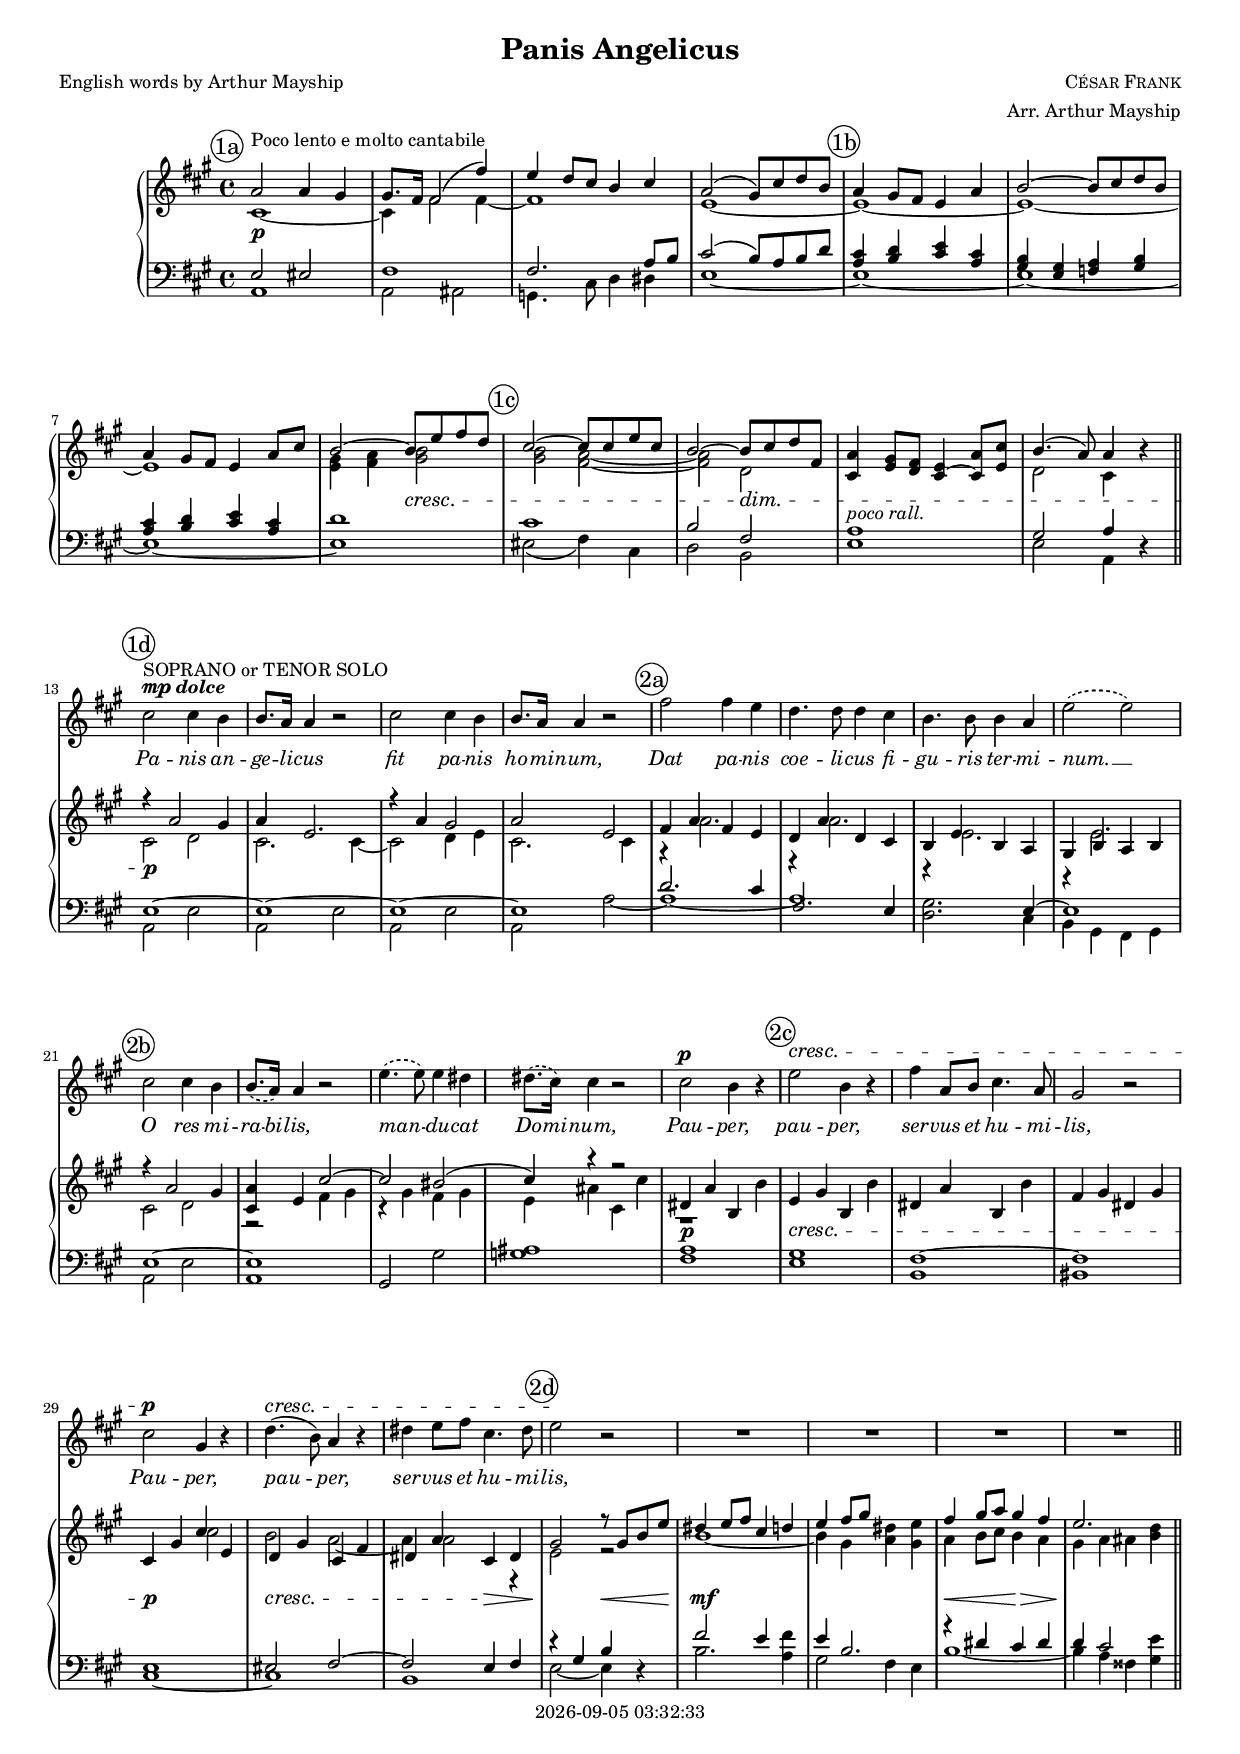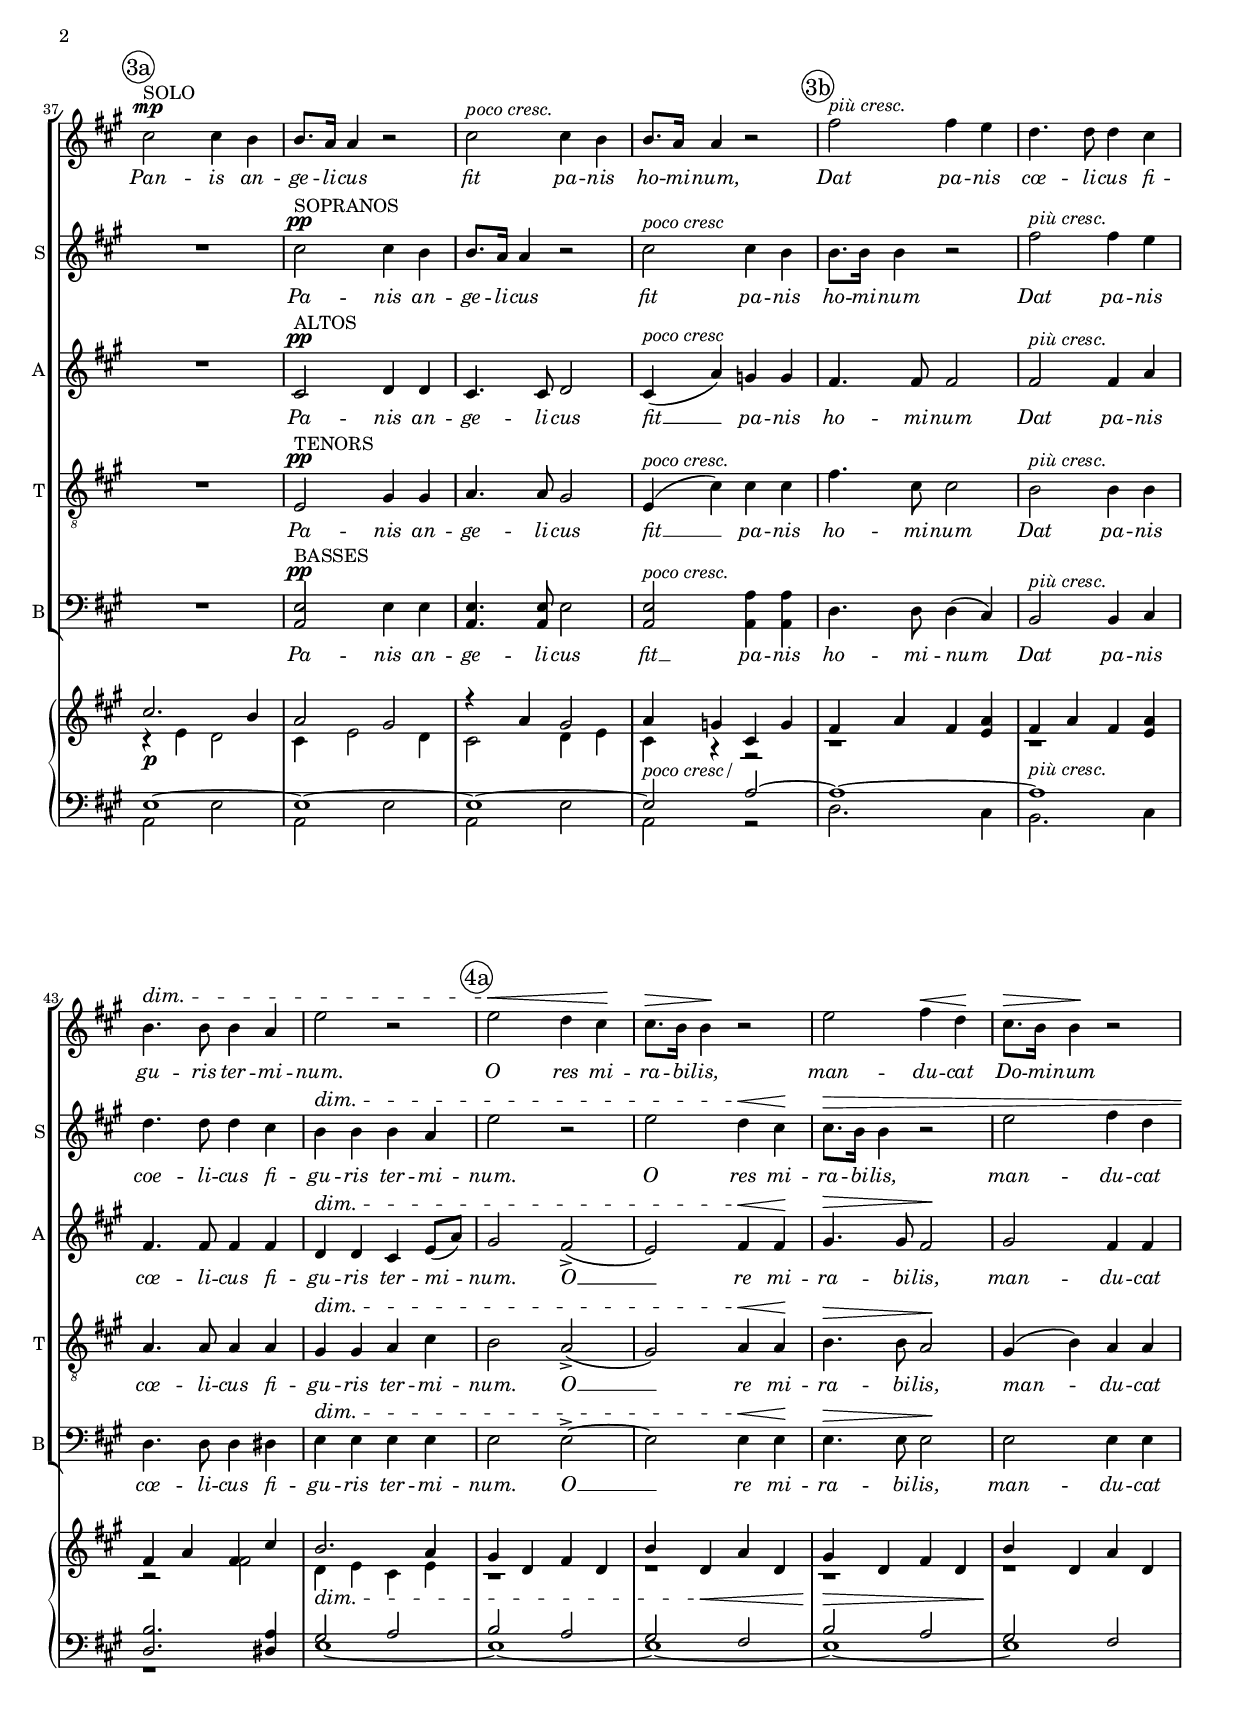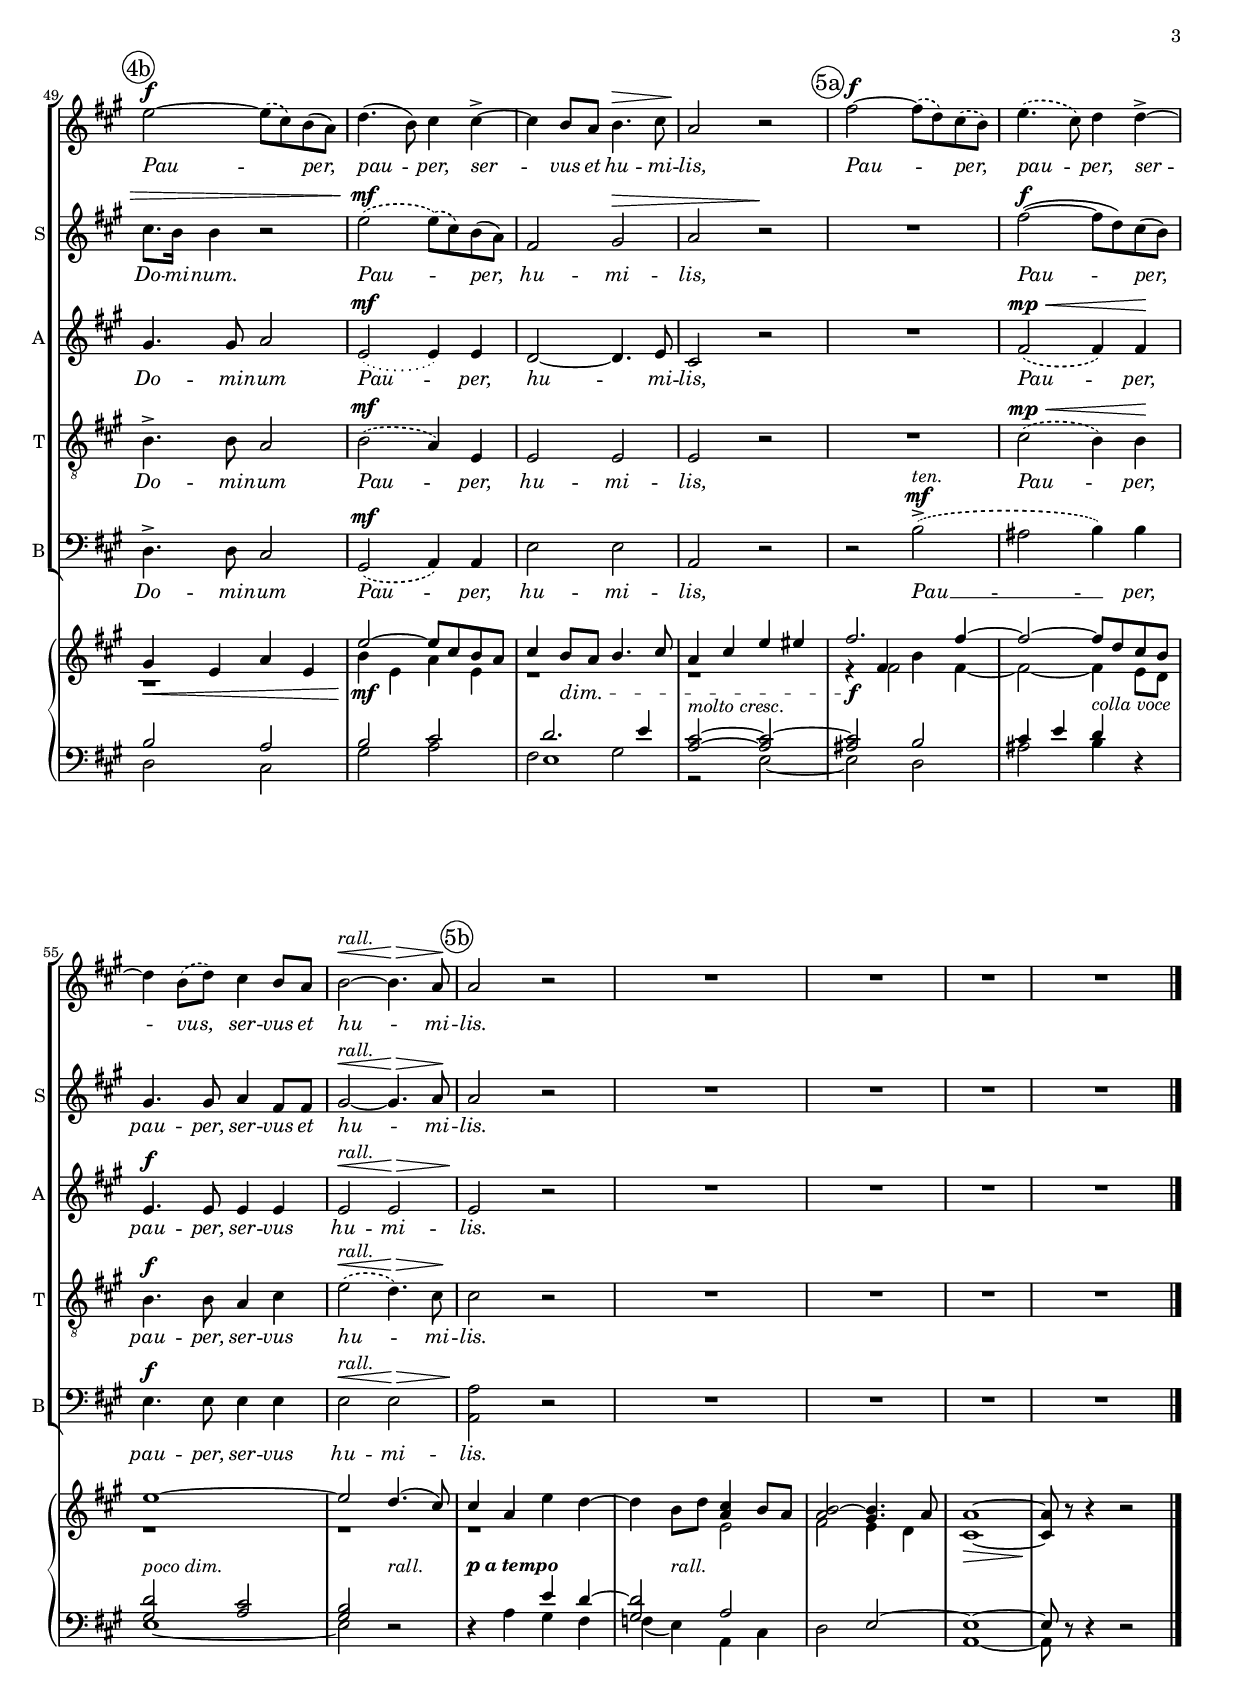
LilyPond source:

\version "2.22.0"

\include "predefined-guitar-fretboards.ly"
\include "articulate.ly"

today = #(strftime "%Y-%m-%d %H:%M:%S" (localtime (current-time)))

\header {
% centered at top
%  dedication  = "dedication"
  title       = "Panis Angelicus"
%  subtitle    = "subtitle"
%  subsubtitle = "subsubtitle"
%  instrument  = "instrument"
  
% arrangement of following lines:
%
%  poet    composer
%  meter   arranger
%  piece       opus

  composer    = \markup\smallCaps "César Frank"
  arranger    = "Arr. Arthur Mayship"
%  opus        = "opus"

  poet        = "English words by Arthur Mayship"
%  meter       = "meter"
%  piece       = "piece"

% centered at bottom
% tagline     = "tagline" % default lilypond version
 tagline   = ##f
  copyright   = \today
}

#(set-global-staff-size 16)

% \paper {
%   #(set-paper-size "a4")
%   line-width = 180\mm
%   left-margin = 20\mm
%   bottom-margin = 10\mm
%   top-margin = 10\mm
% }

global = {
  \key a \major
  \time 4/4
}

TempoTrack = {
  \set Score.tempoHideNote = ##t
  \tempo 4=100
  s1*10
  \tempo 4=95 % 1c++
  s1*2 \tempo 4=100
  s1*42
  s2 \tempo 4=90 s2 % 5a+++
  \tempo 4=100 s1*5 % 5b
}

RehearsalTrack = {
%  \set Score.currentBarNumber = #5
  \mark \markup { \circle "1a" } s1*4
  \mark \markup { \circle "1b" } s1*4
  \mark \markup { \circle "1c" } s1*4
  \mark \markup { \circle "1d" } s1*4
  \mark \markup { \circle "2a" } s1*4
  \mark \markup { \circle "2b" } s1*5
  \mark \markup { \circle "2c" } s1*6
  \mark \markup { \circle "2d" } s1*5
  \mark \markup { \circle "3a" } s1*4
  \mark \markup { \circle "3b" } s1*4
  \mark \markup { \circle "4a" } s1*4
  \mark \markup { \circle "4b" } s1*4
  \mark \markup { \circle "5a" } s1*4
  \mark \markup { \circle "5b" } s1*5
}

solo = \relative {
  \global
  R1*12
  cis''2\omit\mp^\markup\italic\bold { \dynamic mp dolce }^\markup "SOPRANO or TENOR SOLO" cis4 b
  b8. a16 a4 r2
  cis2 4 b
  b8. a16 a4 r2
  fis'2 4 e % 2a
  d4. 8 4 cis
  b4. 8 4 a
  \slurDashed e'2(e)
  cis2 4 b % 2b
  b8.(a16) 4 r2
  e'4.(8) 4 dis
  dis8.(cis16) 4 r2 \slurSolid
  cis2^\p b4 r
  e2^\cresc b4 r % 2c
  fis'4 a,8 b cis4. a8
  gis2 r
  cis2^\p gis4 r
  d'4.^\cresc(b8) a4 r
  dis4 e8 fis cis4. dis8
  e2\omit\f r % 2d
  R1*4 \bar "||" \break
  cis2^\mp^\markup SOLO 4 b % 3a
  b8. a16 4 r2
  cis2^\markup\italic "poco cresc." 4 b
  b8. a16 4 r2
  fis'2^\markup\italic "più cresc." 4 e % 3b
  d4. 8 4 cis
  b4.^\dim 8 4 a
  e'2 r
  e2^\<d4 cis\! % 4a
  cis8.^\>b16 4\! r2
  e2 fis4^\<d\!
  cis8.^\>b16 4\! r2
  \slurDashed e2^\f~8(cis) \slurSolid b(a) % 4b
  d4.(b8) cis4 cis^>~
  cis4 b8 a b4.^\>cis8
  a2\! r
  \slurDashed fis'2^\f~8(d) cis8(b) % 5a
  e4.(cis8) d4 d4^>~
  d4 b8(d) cis4 b8 a
  b2^\<^\markup\italic rall. ~ 4.^\> a8\!
  a2 r
  R1*4
  \bar "|."
}

wordsSoloLatin = \lyricmode {
  \markup\italic Pa -- \markup\italic nis \markup\italic an -- \markup\italic ge -- \markup\italic li -- \markup\italic cus
  \markup\italic fit \markup\italic pa -- \markup\italic nis \markup\italic ho -- \markup\italic mi -- \markup\italic num,
  \markup\italic Dat \markup\italic pa -- \markup\italic nis \markup\italic coe -- \markup\italic li -- \markup\italic cus \markup\italic fi -- \markup\italic gu -- \markup\italic ris \markup\italic ter -- \markup\italic mi -- \markup\italic num. __
  \set ignoreMelismata = ##t \markup\italic O \markup\italic res \markup\italic mi -- \markup\italic ra -- \markup\italic bi -- \markup\italic lis, \unset ignoreMelismata
  \markup\italic man -- \markup\italic du -- \markup\italic cat \set ignoreMelismata = ##t \markup\italic Do -- \markup\italic mi -- \markup\italic num, \unset ignoreMelismata
  \markup\italic Pau -- \markup\italic per, \markup\italic pau -- \markup\italic per, \markup\italic ser -- \markup\italic vus \markup\italic et \markup\italic hu -- \markup\italic mi -- \markup\italic lis,
  \markup\italic Pau -- \markup\italic per, \markup\italic pau -- \markup\italic per, \markup\italic ser -- \markup\italic vus \markup\italic et \markup\italic hu -- \markup\italic mi -- \markup\italic lis,

  \markup\italic Pan -- \markup\italic is \markup\italic an -- \markup\italic ge -- \markup\italic li -- \markup\italic cus
  \markup\italic fit \markup\italic pa -- \markup\italic nis \markup\italic ho -- \markup\italic mi -- \markup\italic num,
  \markup\italic Dat \markup\italic pa -- \markup\italic nis \markup\italic cœ -- \markup\italic li -- \markup\italic cus \markup\italic fi -- \markup\italic gu -- \markup\italic ris \markup\italic ter -- \markup\italic mi -- \markup\italic num.
  \markup\italic O \markup\italic res \markup\italic mi -- \markup\italic ra -- \markup\italic bi -- \markup\italic lis,
  \markup\italic man -- \markup\italic du -- \markup\italic cat \markup\italic Do -- \markup\italic mi -- \markup\italic num
  \markup\italic Pau -- \markup\italic per, \markup\italic pau -- \markup\italic per, \markup\italic ser -- \markup\italic vus \markup\italic et \markup\italic hu -- \markup\italic mi -- \markup\italic lis,
  \markup\italic Pau -- \markup\italic per, \markup\italic pau -- \markup\italic per, \markup\italic ser -- \markup\italic vus, \markup\italic ser -- \markup\italic vus \markup\italic et \markup\italic hu -- \markup\italic mi -- \markup\italic lis.
}

wordsSoloEnglish = \lyricmode {
 Cleanse us of sin -- ful thoughts, O Thou most Ho -- ly One! 
 Thee, lov -- ing Fa -- ther, we would praise for all Thy \set ignoreMelismata = ##t boun -- ty; \unset ignoreMelismata
  Grant to is wis -- dom
  \set ignoreMelismata = ##t Thee to know and \unset ignoreMelismata wor -- ship!
  Hear us, hear us, hear when we cry to Thee!
  Fa -- ther, Fa -- ther, take us in -- to Thy care!

  Cleanse us of sin -- ful thoughts, O Thou most Ho -- ly One!
  Com -- fort our faint -- ing hearts when sor -- rows us dis -- may!
  Strength -- en our weak -- ness -- es,
  stayed by Thy migh -- ty hand;
  \set ignoreMelismata = ##t Hear _ us, \unset ignoreMelismata O __ \set ignoreMelismata = ##t hear us, Lord, \unset ignoreMelismata
  when un -- to Thee we cry!
  \set ignoreMelismata = ##t Hear _ __ us when to Thee we cry, \unset ignoreMelismata
  And __ \set ignoreMelismata = ##t ev -- er -- more \unset ignoreMelismata we shall wor -- ship Thee!
}

wordsSoloLatinMidi = \lyricmode {
  "Pa" "nis " an ge li "cus "
  "\nfit " pa "nis " ho mi "num, "
  "\nDat " pa "nis " coe li "cus " fi gu "ris " ter mi "num. " 
  \set ignoreMelismata = ##t "\nO " "res " mi ra bi "lis, " \unset ignoreMelismata
  "\nman" du "cat " \set ignoreMelismata = ##t Do mi "num, " \unset ignoreMelismata
  "\nPau" "per, " pau "per, " ser "vus " "et " hu mi "lis, "
  "\nPau" "per, " pau "per, " ser "vus " "et " hu mi "lis, "

  "\nPan" "is " an ge li "cus "
  "\nfit " pa "nis " ho mi "num, "
  "\nDat " pa "nis " cœ li "cus " fi gu "ris " ter mi "num. "
  "\nO " "res " mi ra bi "lis, "
  "\nman" du "cat " Do mi "num "
  "\nPau" "per, " pau "per, " ser "vus " "et " hu mi "lis, "
  "\nPau" "per, " pau "per, " ser "vus, " ser "vus " "et " hu mi "lis. "
}

wordsSoloEnglishMidi = \lyricmode {
 "Cleanse " "us " "of " sin "ful " "thoughts, " "O " "Thou " "most " Ho "ly " "One! " 
 "\nThee, " lov "ing " Fa "ther, " "we " "would " "praise " "for " "all " "Thy " \set ignoreMelismata = ##t boun "ty; " \unset ignoreMelismata
  "\nGrant " "to " "is " wis "dom "
  \set ignoreMelismata = ##t "Thee " "to " "know " "and " \unset ignoreMelismata wor ship!
  "\nHear " "us, " "hear " "us, " "hear " "when " "we " "cry " "to " "Thee! "
  "\nFa" "ther, " Fa "ther, " "take " "us " in "to " "Thy " "care! "

  "\nCleanse " "us " "of " sin "ful " "thoughts, " "O " "Thou " "most " Ho "ly " "One! "
  "\nCom" "fort " "our " faint "ing " "hearts " "when " sor "rows " "us " dis "may! "
  "\nStrength" "en " "our " weak ness "es, "
  "\nstayed " "by " "Thy " migh "ty " "hand; "
  \set ignoreMelismata = ##t "Hear " "us, " \unset ignoreMelismata "O " \set ignoreMelismata = ##t "hear " "us, " "Lord, " \unset ignoreMelismata
  "\nwhen " un "to " "Thee " "we " "cry! "
  \set ignoreMelismata = ##t "Hear " _ "us " "when " "to " "Thee " "we " "cry, " \unset ignoreMelismata
  "\nAnd "  \set ignoreMelismata = ##t ev "er " "more " \unset ignoreMelismata "we " "shall " wor "ship " "Thee! "
}

soprano = \relative {
  \global
  R1*36
  R1 % 3a
  cis''2^\pp^\markup SOPRANOS 4 b
  b8. a16 4 r2
  cis2^\markup\italic "poco cresc" 4 b
  b8. 16 4 r2 % 3b
  fis'2^\markup\italic "più cresc." 4 e
  d4. 8 4 cis
  b4^\dim 4 4 a
  e'2 r % 4a
  e2 d4^\< cis\!
  cis8.^\> b16 4 r2
  e2 fis4 d
  cis8. b16 4 r2 % 4b
  \slurDashed e^\mf(8)(\slurSolid cis) b(a)
  fis2 gis^\>
  a2 r\!
  R1 % 5a
  fis'2^\f(~8 d) cis(b)
  gis4. 8 a4 fis8 8
  gis2~^\<^\markup\italic rall. 4.^\> a8\!
  a2 r % 5b
  R1*4
  \bar "|."
}

wordsSopLatin = \lyricmode {
  \markup\italic Pa -- \markup\italic nis \markup\italic an -- \markup\italic ge -- \markup\italic li -- \markup\italic cus
  \markup\italic fit \markup\italic pa -- \markup\italic nis \markup\italic ho -- \markup\italic mi -- \markup\italic num
  \markup\italic Dat \markup\italic pa -- \markup\italic nis \markup\italic coe -- \markup\italic li -- \markup\italic cus
  \markup\italic fi -- \markup\italic gu -- \markup\italic ris \markup\italic ter -- \markup\italic mi -- \markup\italic num.
  \markup\italic O \markup\italic res \markup\italic mi -- \markup\italic ra -- \markup\italic bi -- \markup\italic lis,
  \markup\italic man -- \markup\italic du -- \markup\italic cat \markup\italic Do -- \markup\italic mi -- \markup\italic num.
  \markup\italic Pau -- \markup\italic per, \markup\italic hu -- \markup\italic mi -- \markup\italic lis,
  \markup\italic Pau -- \markup\italic per, \markup\italic pau -- \markup\italic per, \markup\italic ser -- \markup\italic vus \markup\italic et \markup\italic hu -- \markup\italic mi -- \markup\italic lis.
}

wordsSopEnglish = \lyricmode {
 Cleanse us of sin -- ful thoughts, O Thou most Ho -- ly One! 
 Com -- fort our faint -- ing hearts when sor -- rows us dis -- may!
 Strength -- en our weak -- ness -- es,
 stayed by Thy might -- y hand;
 \set ignoreMelismata = ##t Hear, Lord. _ \unset ignoreMelismata O hear our cry!
 Hear us, and we shall ev -- er wor -- ship Thee.
}

wordsSopLatinMidi = \lyricmode {
  "Pa" "nis " an ge li "cus "
  "\nfit " pa "nis " ho mi "num "
  "\nDat " pa "nis " coe li "cus "
  "\nfi" gu "ris " ter mi "num. "
  "\nO " "res " mi ra bi "lis, "
  "\nman" du "cat " Do mi "num. "
  "\nPau" "per, " hu mi "lis, "
  "\nPau" "per, " pau "per, " ser "vus " "et " hu mi "lis. "
}

wordsSopEnglishMidi = \lyricmode {
 "\nCleanse " "us " "of " sin "ful " "thoughts, " "O " "Thou " "most " Ho "ly " "One! " 
 "\nCom" "fort " "our " faint "ing " "hearts " "when " sor "rows " "us " dis "may! "
 "\nStrength" "en " "our " weak ness "es, "
 "\nstayed " "by " "Thy " might "y " "hand; "
 \set ignoreMelismata = ##t "\nHear, " "Lord. " _ \unset ignoreMelismata "O " "hear " "our " "cry! "
 "\nHear " "us, " "and " "we " "shall " ev "er " wor "ship " "Thee. "
}

alto = \relative {
  \global
  R1*36
  R1 % 3a
  cis'2^\pp^\markup ALTOS d4 4
  cis4. 8 d2
  cis4^\markup\italic "poco cresc" (a') g g
  fis4. 8 2 % 3b
  fis2^\markup\italic "più cresc." 4 a
  fis4. 8 4 4
  d4^\dim d cis e8(a)
  gis2 fis->( % 4a
  e2) fis4^\< fis\!
  gis4.^\> 8 fis2\!
  gis2 fis4 fis
  gis4. 8 a2 % 4b
  \slurDotted e2^\mf(e4) \slurSolid e
  d2~4. e8
  cis2 r
  R1 % 5a
  \slurDashed fis2^\mp^\<(fis4) fis\!
  e4.^\f 8 4 4
  e2^\<^\markup\italic rall. e^\>
  e2\! r % 5b
  R1*4
  \bar "|."
}

wordsAltoLatin = \lyricmode {
  \markup\italic Pa -- \markup\italic nis \markup\italic an -- \markup\italic ge -- \markup\italic li -- \markup\italic cus
  \markup\italic fit __ \markup\italic pa -- \markup\italic nis \markup\italic ho -- \markup\italic mi -- \markup\italic num
  \markup\italic Dat \markup\italic pa -- \markup\italic nis \markup\italic cœ -- \markup\italic li -- \markup\italic cus \markup\italic fi -- \markup\italic gu -- \markup\italic ris \markup\italic ter -- \markup\italic mi -- \markup\italic num.
  \markup\italic O __ \markup\italic re \markup\italic mi -- \markup\italic ra -- \markup\italic bi -- \markup\italic lis,
  \markup\italic man -- \markup\italic du -- \markup\italic cat \markup\italic Do -- \markup\italic mi -- \markup\italic num
  \markup\italic Pau -- \markup\italic per, \markup\italic hu -- \markup\italic mi -- \markup\italic lis,
  \markup\italic Pau -- \markup\italic per, \markup\italic pau -- \markup\italic per, \markup\italic ser -- \markup\italic vus \markup\italic hu -- \markup\italic mi -- \markup\italic lis.
}

wordsAltoEnglish = \lyricmode {
  Cleanse us of sin -- ful thoughts,
  O __ Thou most Ho -- ly One!
  Com -- fort our faint -- ing hearts when sor -- rows us dis -- may!
  Strength -- en our weak -- ness -- es,
  stayed by Thy might -- y hand;
  \set ignoreMelismata = ##t Hear, Lord, \unset ignoreMelismata O hear our cry!
  \set ignoreMelismata = ##t Hear us, \unset ignoreMelismata and we shall ev -- er wor -- ship Thee!
}

wordsAltoLatinMidi = \lyricmode {
  "Pa" "nis " an ge li "cus "
  "\nfit "  pa "nis " ho mi "num "
  "\nDat " pa "nis " cœ li "cus " fi gu "ris " ter mi "num. "
  "\nO "  "re " mi ra bi "lis, "
  "\nman" du "cat " Do mi "num "
  "\nPau" "per, " hu mi "lis, "
  "\nPau" "per, " pau "per, " ser "vus " hu mi "lis. "
}

wordsAltoEnglishMidi = \lyricmode {
  "Cleanse " "us " "of " sin "ful " "thoughts, "
  "\nO "  "Thou " "most " Ho "ly " "One! "
  "\nCom" "fort " "our " faint "ing " "hearts " "when " sor "rows " "us " dis "may! "
  "\nStrength" "en " "our " weak ness "es, "
  "\nstayed " "by " "Thy " might "y " "hand; "
  \set ignoreMelismata = ##t "Hear, " "Lord, " \unset ignoreMelismata "O " "hear " "our " "cry! "
  \set ignoreMelismata = ##t "Hear " "us, " \unset ignoreMelismata "and " "we " "shall " ev "er " wor "ship " "Thee! "
}

tenor = \relative {
  \global
  R1*36
  R1 % 3a
  e2^\pp^\markup TENORS gis4 gis
  a4. 8 gis2
  e4^\markup\italic "poco cresc." (cis') cis cis
  fis4. cis8 2 % 3b
  b2^\markup\italic "più cresc." 4 4
  a4. 8 4 4
  gis4^\dim 4 a cis
  b2 a->( % 4a
  gis2) a4^\<a\!
  b4.^\> 8 a2\!
  gis4(b) a a
  b4.^> 8 a2 % 4b
  \slurDashed b2^\mf(a4) e
  e2 e
  e2 r
  R1 % 5a
  cis'2^\mp^\<(b4) b\!
  b4.^\f 8 a4 cis
  e2^\<^\markup\italic rall. (d4.^\>) cis8\!
  cis2 r
  R1*4
  \bar "|."
}

wordsTenorLatin = \lyricmode {
  \markup\italic Pa -- \markup\italic nis \markup\italic an -- \markup\italic ge -- \markup\italic li -- \markup\italic cus
  \markup\italic fit __ \markup\italic pa -- \markup\italic nis \markup\italic ho -- \markup\italic mi -- \markup\italic num
  \markup\italic Dat \markup\italic pa -- \markup\italic nis \markup\italic cœ -- \markup\italic li -- \markup\italic cus \markup\italic fi -- \markup\italic gu -- \markup\italic ris \markup\italic ter -- \markup\italic mi -- \markup\italic num.
  \markup\italic O __ \markup\italic re \markup\italic mi -- \markup\italic ra -- \markup\italic bi -- \markup\italic lis,
  \markup\italic man -- \markup\italic du -- \markup\italic cat \markup\italic Do -- \markup\italic mi -- \markup\italic num
  \markup\italic Pau -- \markup\italic per, \markup\italic hu -- \markup\italic mi -- \markup\italic lis,
  \markup\italic Pau -- \markup\italic per, \markup\italic pau -- \markup\italic per, \markup\italic ser -- \markup\italic vus \markup\italic hu -- \markup\italic mi -- \markup\italic lis.
}

wordsTenorEnglish = \lyricmode {
  Cleanse us of sin -- ful thoughts,
  O __ Thou most Ho -- ly One!
  Com -- fort our faint -- ing hearts when sor -- rows us dis -- may!
  Strength -- en our weak -- ness -- es,
  stayed by Thy might -- y hand;
  \set ignoreMelismata = ##t Hear, Lord, O hear our cry!
  Hear us, \unset ignoreMelismata and we shall ev -- er wor -- ship Thee!
}

wordsTenorLatinMidi = \lyricmode {
  "Pa" "nis " an ge li "cus "
  "\nfit "  pa "nis " ho mi "num "
  "\nDat " pa "nis " cœ li "cus " fi gu "ris " ter mi "num. "
  "\nO "  "re " mi ra bi "lis, "
  "\nman" du "cat " Do mi "num "
  "\nPau" "per, " hu mi "lis, "
  "\nPau" "per, " pau "per, " ser "vus " hu mi "lis. "
}

wordsTenorEnglishMidi = \lyricmode {
  "Cleanse " "us " "of " sin "ful " "thoughts, "
  "\nO "  "Thou " "most " Ho "ly " "One! "
  "\nCom" "fort " "our " faint "ing " "hearts " "when " sor "rows " "us " dis "may! "
  "\nStrength" "en " "our " weak ness "es, "
  "\nstayed " "by " "Thy " might "y " "hand; "
  \set ignoreMelismata = ##t "Hear, " "Lord, " "O " "hear " "our " "cry! "
  "\nHear " "us, " \unset ignoreMelismata "and " "we " "shall " ev "er " wor "ship " "Thee! "
}

bass = \relative {
  \global
  R1*36
  R1 % 3a
  <a, e'>2^\pp^\markup BASSES e'4 e
  q4. 8 e2
  q2^\markup\italic "poco cresc." <a, a'>4 q
  d4. 8 4(cis) % 3b
  b2^\markup\italic "più cresc." b4 cis
  d4. 8 4 dis
  e4^\dim 4 4 4
  e2 e->~ % 4a
  e2 e4^\< e\!e4.^\> 8 2\!
  e2 4 4
  d4.^> 8 cis2 % 4b
  \slurDashed gis2^\mf(a4) a
  e'2 e
  a,2 r
  r2 b'^>^\mf^\markup\italic ten. ( % 5a
  ais2 b4) b
  e,4.^\f 8 4 4
  e2^\<^\markup\italic rall. e^\>
  <a, a'>2\!\omit\p r
  R1*4
  \bar "|."
}

wordsBassLatin = \lyricmode {
  \markup\italic Pa -- \markup\italic nis \markup\italic an -- \markup\italic ge -- \markup\italic li -- \markup\italic cus
  \markup\italic fit __ \markup\italic pa -- \markup\italic nis \markup\italic ho -- \markup\italic mi -- \markup\italic num
  \markup\italic Dat \markup\italic pa -- \markup\italic nis \markup\italic cœ -- \markup\italic li -- \markup\italic cus \markup\italic fi -- \markup\italic gu -- \markup\italic ris \markup\italic ter -- \markup\italic mi -- \markup\italic num.
  \markup\italic O __ \markup\italic re \markup\italic mi -- \markup\italic ra -- \markup\italic bi -- \markup\italic lis,
  \markup\italic man -- \markup\italic du -- \markup\italic cat \markup\italic Do -- \markup\italic mi -- \markup\italic num
  \markup\italic Pau -- \markup\italic per, \markup\italic hu -- \markup\italic mi -- \markup\italic lis,
  \markup\italic Pau -- __ \markup\italic per, \markup\italic pau -- \markup\italic per, \markup\italic ser -- \markup\italic vus \markup\italic hu -- \markup\italic mi -- \markup\italic lis.
}

wordsBassEnglish = \lyricmode {
  Cleanse us of sin -- ful thoughts,
  O __ Thou most Ho -- ly One!
  Com -- fort our faint -- ing hearts when sor -- rows us dis -- may!
  Strength -- en our weak -- ness -- es,
  stayed by Thy might -- y hand;
  \set ignoreMelismata = ##t Hear, Lord, O hear our cry!
  Lord, Hear us, and we shall ev -- er wor -- ship Thee!
}

wordsBassLatinMidi = \lyricmode {
  "Pa" "nis " an ge li "cus "
  "\nfit "  pa "nis " ho mi "num "
  "\nDat " pa "nis " cœ li "cus " fi gu "ris " ter mi "num. "
  "\nO "  "re " mi ra bi "lis, "
  "\nman" du "cat " Do mi "num "
  "\nPau" "per, " hu mi "lis, "
  "\nPau"  "per, " pau "per, " ser "vus " hu mi "lis. "
}

wordsBassEnglishMidi = \lyricmode {
  "Cleanse " "us " "of " sin "ful " "thoughts, "
  "\nO "  "Thou " "most " Ho "ly " "One! "
  "\nCom" "fort " "our " faint "ing " "hearts " "when " sor "rows " "us " dis "may! "
  "\nStrength" "en " "our " weak ness "es, "
  "\nstayed " "by " "Thy " might "y " "hand; "
  \set ignoreMelismata = ##t "Hear, " "Lord, " "O " "hear " "our " "cry! "
  "\nLord, " "Hear " "us, " "and " "we " "shall " ev "er " wor "ship " "Thee! "
}

pianoRHone = \relative {
  \global
%  \voiceOne
  a'2\omit\p^\markup "Poco lento e molto cantabile" 4 gis
  gis8. fis16 fis2(fis'4)
  e4 d8 cis b4 cis
  a2(gis8) cis d b
  a4 gis8 fis e4 a % 1b
  b2~8 cis d b
  a4 gis8 fis e4 a8 cis
  b2~8\omit\cresc e fis d
  cis2~8 8 e cis % 1c
  b2\omit\dim~8\omit\dim cis d fis,
  <cis a'>4 <e gis>8 <d fis> <cis e>4~<cis a'>8 <e cis'>
  b'4.(a8) 4 r \bar "||" \break
  r4\omit\p a2 gis4 % 1d
  a4 e2.
  r4 a gis2
  a2 e
  fis4 a fis e % 2a
  d4 a' d, cis
  b4 e b a
  gis4 b a b
  \once\partCombineApart r4 a'2 gis4 % 2b
  <cis, a'>4 e cis'2~
  cis2 bis2(
  cis4) \once\partCombineApart r \once\partCombineApart r2
  dis,4\omit\p a' b, b'
  e,4\omit\cresc gis b, b' % 2c
  dis,4 a' b, b'
  fis4 gis dis gis
  cis,4\omit\p gis' cis e,
  d4\omit\cresc gis cis, fis
  dis4 a' cis,\omit\> dis
  gis2\! r8\omit\< gis b e % 2d
  dis4\omit\mf e8 fis cis4 d
  e4 fis8 gis dis4 e
  fis4\omit\< gis8 a gis4\omit\> fis
  e2.\! d4
  cis2.\omit\p b4 % 3a
  a2 gis
  \once\partCombineApart r4 a gis2
  a4\omit\cresc g cis, g'
  fis4 a fis <e a> % 3b
  fis4\omit\cresc a fis q
  fis4 a fis cis'
  b2.\omit\dim a4
  gis4 d fis d % 4a
  b'4 d,\omit\< a' d,
  gis4\omit\> d fis d\!
  b'4 d, a' d,
  gis4\omit\< e a e % 4b
  e'2\omit\mf~8 cis b a
  cis4 b8\omit\dim a b4. cis8
  a4\omit\cresc cis e eis
  fis2.\omit\f 4~ % 5a
  fis2~8 d cis b
  e1~\omit\dim
  e2 d4.(cis8)
  cis4\omit\p a e' d~ % 5b
  d4 b8 d <a cis>4 b8 a
  <a b>2~<gis b>4. a8
  a1\omit\>~
  a8\! r r4 r2
  \bar "|."
}

pianoRHtwo = \relative {
  \global
  \voiceTwo
  cis'1\omit\p~
  cis4 fis2 4~
  fis1
  e1~
  e1~ % 1b
  e1~
  e1
  <e gis>4 <fis a> <gis b>2\omit\cresc
  q2 <fis a>~ % 1c
  q2 d\omit\dim
  s1
  d2 cis4 r \bar "||"
  cis2\omit\p d % 1d
  cis2. cis4~
  cis2 d4 e
  cis2. cis4
  \once\partCombineApart r4 a'2. % 2a
  \once\partCombineApart r4 a2.
  \once\partCombineApart r4 e2.
  \once\partCombineApart r4 e2.
  cis2 d % 2b
  r2 fis4 gis
  \once\partCombineApart r4 gis fis gis
  e4 ais cis, cis'
  r1\omit\p
  r1\omit\cresc % 2c
  r1
  r1
  r2\omit\p cis
  b2\omit\cresc a~
  a4 2\omit\> r4
  e2\! r\omit\< % 2d
  b'1\omit\mf~
  b4 gis a gis
  a4\omit\< b8 cis\omit\> b4 a
  gis4\! a ais b
  \once\partCombineApart r4\omit\p e, d2 % 3a
  cis4 e2 d4
  cis2 d4 e
  cis4\omit\cresc \once\partCombineApart r \once\partCombineApart r2
  r1 % 3b
  r1\omit\cresc
  r2 fis
  d4\omit\dim e cis e
  r1 % 4a
  r1
  r1
  r1
  r1 % 4b
  b'4\omit\mf e, a e
  r1
  r1
  \once\partCombineApart r4\omit\f << fis2 \new Voice {fis4 b} >> fis4~ % 5a
  fis2~4 e8 d
  r1
  r1
  r1\omit\p % 5b
  r2 e
  fis2 e4 d
  cis1~\omit\>
  cis8\! r r4 r2
  \bar "|."
}

dynamicsPiano = {
  s1\p
  s1
  s1
  s1
  s1 % 1b
  s1
  s1
  s2 s\cresc
  s1 % 1c
  s2 s\dim
  s1-\markup\italic "poco rall."
  s1
  s1\p % 1d
  s1
  s1
  s1
  s1 % 2a
  s1
  s1
  s1
  s1 % 2b
  s1
  s1
  s1
  s1\p
  s1\cresc % 2c
  s1
  s1
  s1\p
  s1\cresc
  s2 s\>
  s2\! s\< % 2d
  s1\mf
  s1
  s2\< s\>
  s1\!
  s1\p % 3a
  s1
  s1
  s1-\markup\italic "poco cresc/"
  s1 % 3b
  s1-\markup\italic "più cresc."
  s1
  s1\dim
  s1 % 4a
  s4 s2.\<
  s1\>
  s1\!
  s1\< % 4b
  s1\mf
  s4 s2.\dim
  s1-\markup\italic "molto cresc."
  s1\f % 5a
  s2 s-\markup\italic "colla voce"
  s1-\markup\italic "poco dim."
  s2 s-\markup\italic rall.
  s1-\markup\bold\italic {\dynamic p a tempo} % 5b
  s4 s2.-\markup\italic rall.
  s1
  s1\>
  s8\! s s2.
}

pianoLHone = \relative {
  \global
  \voiceOne
  e2\omit\p eis
  fis1
  fis2. a8 b
  cis2(b8) a b d
  <a cis>4 <b d> <cis e> <a cis> % 1b
  <gis b>4 <e gis> <f a> <gis b>
  <a cis>4 <b d> <cis e> <a cis>
  d1\omit\cresc
  cis1 % 1c
  b2 fis\omit\dim
  a1
  gis2 a4 r \bar "||"
  e1\omit\p~ % 1d
  e1~
  e1~
  e1
  d'2. cis4 % 2a
  fis,2. e4
  gis2. e4~
  e1
  e1~ % 2b
  e1
  r1
  ais1
  a1\omit\p
  gis1\omit\cresc % 2c
  fis1~
  fis1
  e1\omit\p
  eis2\omit\cresc fis~
  fis2 e4\omit\> fis
  \once\partCombineApart r4\! gis b\omit\< r % 2d
  fis'2\omit\mf e4 fis
  e4 b2.
  \once\partCombineApart r4\omit\< dis cis\omit\> dis
  d4\! cis2 e4
  e,1\omit\p~ % 3a
  e1~
  e1~
  e2\omit\cresc a~
  a1~ % 3b
  a1\omit\cresc
  <d, b'>2. <dis a'>4
  gis2\omit\dim a
  b2 a % 4a
  gis2 fis\omit\<
  b2\omit\> a
  gis2\! fis
  b2\omit\< a % 4b
  b2\omit\mf cis
  d2.\omit\dim e4
  <a, cis>2\omit\cresc~q~
  <ais cis>2\omit\f b % 5a
  cis4 e d r
  <gis, d'>2\omit\dim <a cis>
  <gis b>2 r
  r4\omit\p a e' d~ % 5b
  <gis, d'>2 a
  d,2 e~
  e1~\omit\>
  e8\! r r4 r2
  \bar "|."
}

pianoLHtwo = \relative {
  \global
  \voiceTwo
  a,1\omit\p
  a2 ais
  g4. cis8 d4 dis
  e1~
  e1~ % 1b
  e1~
  e1~
  e1\omit\cresc
  eis2(fis4) cis % 1c
  d2 b\omit\dim
  e1
  e2 a,4 r
  a2\omit\p e' % 1d
  a,2 e'
  a,2 e'
  a,2 a'~
  a1~ % 2a
  a1
  d,2. cis4 b4 gis fis gis
  a2 e' % 2b
  a,1
  gis2 gis'
  g1
  fis1\omit\p
  e1\omit\cresc % 2c
  b1
  bis1
  cis1\omit\p~
  cis1\omit\cresc
  b1
  e2~4 r % 2d
  b'2.\omit\mf a4
  gis2 fis4 e
  b'1~
  b4 a fisis gis
  a,2\omit\p e' % 3a
  a,2 e'
  a,2 e'
  a,2\omit\cresc r
  d2. cis4 % 3b
  b2.\omit\cresc cis4
  r1
  e1\omit\dim~
  e1~ % 4a
  e1~
  e1~
  e1
  d2\omit\< cis % 4b
  gis'2\omit\mf a
  <<e1\omit\dim \new Voice {fis2\omit\dim gis}>>
  r2\omit\cresc e~
  e2\omit\f d % 5a
  ais'2 b4 r
  e,1\omit\dim~
  e2 r
  r4\omit\p r gis fis
  f4(e) a, cis
  r1
  a1~\omit\>
  a8\! r r4 r2
  \bar "|."
}

\book {
  \bookOutputSuffix "single"
  \score {
    <<
      <<
        \new ChoirStaff <<
                                % Single solo staff
          \new Staff \with {
            instrumentName = #"Solo"
            shortInstrumentName = #""
          }
          <<
            \new Voice \TempoTrack
            \new Voice \RehearsalTrack
            \new Voice = "solo" \solo
%            \new Lyrics \lyricsto "solo" \wordsSoloEnglish
            \new Lyrics \lyricsto "solo" \wordsSoloLatin
          >>
                                % Single soprano staff
          \new Staff \with {
            shortInstrumentName = #"S"
          }
          <<
            \new Voice = "soprano" \soprano
%            \new Lyrics \lyricsto "soprano" \wordsSopEnglish
            \new Lyrics \lyricsto "soprano" \wordsSopLatin
          >>
                                % Single alto staff
          \new Staff \with {
            shortInstrumentName = #"A"
          }
          <<
            \new Voice = "alto" \alto
%            \new Lyrics \lyricsto "alto" \wordsAltoEnglish
            \new Lyrics \lyricsto "alto" \wordsAltoLatin
          >>
                                % Single tenor staff
          \new Staff \with {
            shortInstrumentName = #"T"
          }
          <<
            \clef "treble_8"
            \new Voice = "tenor" \tenor
%            \new Lyrics \lyricsto "tenor" \wordsTenorEnglish
            \new Lyrics \lyricsto "tenor" \wordsTenorLatin
          >>
                                % Single bass staff
          \new Staff \with {
            shortInstrumentName = #"B"
          }
          <<
            \clef "bass"
            \new Voice = "bass" \bass
%            \new Lyrics \lyricsto "bass" \wordsBassEnglish
            \new Lyrics \lyricsto "bass" \wordsBassLatin
          >>
        >>
        \new PianoStaff <<
          \new Staff \with {
            printPartCombineTexts = ##f
            midiInstrument = "church organ"
          }
          <<
            \new Voice \partCombine \pianoRHone \pianoRHtwo
          >>
          \new Dynamics \dynamicsPiano
          \new Staff \with {
            printPartCombineTexts = ##f
            midiInstrument = "church organ"
          }
          <<
            \clef "bass"
            \new Voice \partCombine \pianoLHone \pianoLHtwo
          >>
        >>
      >>
    >>
    \layout {
      indent = 1.5\cm
      \context {
        \Staff \RemoveAllEmptyStaves
      }
    }
  }
}

\book {
  \bookOutputSuffix "midi-solo"
  \score {
%   \articulate
    <<
      <<
        \new ChoirStaff <<
                                % Single solo staff
          \new Staff \with {
            instrumentName = #"Solo"
            shortInstrumentName = #""
          }
          <<
            \new Voice \TempoTrack
            \new Voice = "solo" \solo
%            \new Lyrics \lyricsto "solo" \wordsSoloEnglishMidi
            \new Lyrics \lyricsto "solo" \wordsSoloLatinMidi
          >>
                                % Single soprano staff
          \new Staff \with {
            shortInstrumentName = #"S"
          }
          <<
            \new Voice = "soprano" \soprano
%            \new Lyrics \lyricsto "soprano" \wordsSopEnglishMidi
%            \new Lyrics \lyricsto "soprano" \wordsSopLatinMidi
          >>
                                % Single alto staff
          \new Staff \with {
            shortInstrumentName = #"A"
          }
          <<
            \new Voice = "alto" \alto
%            \new Lyrics \lyricsto "alto" \wordsAltoEnglishMidi
%            \new Lyrics \lyricsto "alto" \wordsAltoLatinMidi
          >>
                                % Single tenor staff
          \new Staff \with {
            shortInstrumentName = #"T"
          }
          <<
            \clef "treble_8"
            \new Voice = "tenor" \tenor
%            \new Lyrics \lyricsto "tenor" \wordsTenorEnglishMidi
%            \new Lyrics \lyricsto "tenor" \wordsTenorLatinMidi
          >>
                                % Single bass staff
          \new Staff \with {
            shortInstrumentName = #"B"
          }
          <<
            \clef "bass"
            \new Voice = "bass" \bass
%            \new Lyrics \lyricsto "bass" \wordsBassEnglishMidi
%            \new Lyrics \lyricsto "bass" \wordsBassLatinMidi
          >>
        >>
        \new PianoStaff <<
          \new Staff \with {
            printPartCombineTexts = ##f
            midiInstrument = "church organ"
          }
          <<
            \new Voice \partCombine \pianoRHone \pianoRHtwo
          >>
          \new Dynamics \dynamicsPiano
          \new Staff \with {
            printPartCombineTexts = ##f
            midiInstrument = "church organ"
          }
          <<
            \clef "bass"
            \new Voice \partCombine \pianoLHone \pianoLHtwo
          >>
        >>
      >>
    >>
    \midi {}
  }
}

\book {
  \bookOutputSuffix "midi-sop"
  \score {
%   \articulate
    <<
      <<
        \new ChoirStaff <<
                                % Single solo staff
          \new Staff \with {
            instrumentName = #"Solo"
            shortInstrumentName = #""
          }
          <<
            \new Voice \TempoTrack
            \new Voice = "solo" \solo
%            \new Lyrics \lyricsto "solo" \wordsSoloEnglishMidi
%            \new Lyrics \lyricsto "solo" \wordsSoloLatinMidi
          >>
                                % Single soprano staff
          \new Staff \with {
            shortInstrumentName = #"S"
          }
          <<
            \new Voice = "soprano" \soprano
%            \new Lyrics \lyricsto "soprano" \wordsSopEnglishMidi
            \new Lyrics \lyricsto "soprano" \wordsSopLatinMidi
          >>
                                % Single alto staff
          \new Staff \with {
            shortInstrumentName = #"A"
          }
          <<
            \new Voice = "alto" \alto
%            \new Lyrics \lyricsto "alto" \wordsAltoEnglishMidi
%            \new Lyrics \lyricsto "alto" \wordsAltoLatinMidi
          >>
                                % Single tenor staff
          \new Staff \with {
            shortInstrumentName = #"T"
          }
          <<
            \clef "treble_8"
            \new Voice = "tenor" \tenor
%            \new Lyrics \lyricsto "tenor" \wordsTenorEnglishMidi
%            \new Lyrics \lyricsto "tenor" \wordsTenorLatinMidi
          >>
                                % Single bass staff
          \new Staff \with {
            shortInstrumentName = #"B"
          }
          <<
            \clef "bass"
            \new Voice = "bass" \bass
%            \new Lyrics \lyricsto "bass" \wordsBassEnglishMidi
%            \new Lyrics \lyricsto "bass" \wordsBassLatinMidi
          >>
        >>
        \new PianoStaff <<
          \new Staff \with {
            printPartCombineTexts = ##f
            midiInstrument = "church organ"
          }
          <<
            \new Voice \partCombine \pianoRHone \pianoRHtwo
          >>
          \new Dynamics \dynamicsPiano
          \new Staff \with {
            printPartCombineTexts = ##f
            midiInstrument = "church organ"
          }
          <<
            \clef "bass"
            \new Voice \partCombine \pianoLHone \pianoLHtwo
          >>
        >>
      >>
    >>
    \midi {}
  }
}

\book {
  \bookOutputSuffix "midi-alto"
  \score {
%   \articulate
    <<
      <<
        \new ChoirStaff <<
                                % Single solo staff
          \new Staff \with {
            instrumentName = #"Solo"
            shortInstrumentName = #""
          }
          <<
            \new Voice \TempoTrack
            \new Voice = "solo" \solo
%            \new Lyrics \lyricsto "solo" \wordsSoloEnglishMidi
%            \new Lyrics \lyricsto "solo" \wordsSoloLatinMidi
          >>
                                % Single soprano staff
          \new Staff \with {
            shortInstrumentName = #"S"
          }
          <<
            \new Voice = "soprano" \soprano
%            \new Lyrics \lyricsto "soprano" \wordsSopEnglishMidi
%            \new Lyrics \lyricsto "soprano" \wordsSopLatinMidi
          >>
                                % Single alto staff
          \new Staff \with {
            shortInstrumentName = #"A"
          }
          <<
            \new Voice = "alto" \alto
%            \new Lyrics \lyricsto "alto" \wordsAltoEnglishMidi
            \new Lyrics \lyricsto "alto" \wordsAltoLatinMidi
          >>
                                % Single tenor staff
          \new Staff \with {
            shortInstrumentName = #"T"
          }
          <<
            \clef "treble_8"
            \new Voice = "tenor" \tenor
%            \new Lyrics \lyricsto "tenor" \wordsTenorEnglishMidi
%            \new Lyrics \lyricsto "tenor" \wordsTenorLatinMidi
          >>
                                % Single bass staff
          \new Staff \with {
            shortInstrumentName = #"B"
          }
          <<
            \clef "bass"
            \new Voice = "bass" \bass
%            \new Lyrics \lyricsto "bass" \wordsBassEnglishMidi
%            \new Lyrics \lyricsto "bass" \wordsBassLatinMidi
          >>
        >>
        \new PianoStaff <<
          \new Staff \with {
            printPartCombineTexts = ##f
            midiInstrument = "church organ"
          }
          <<
            \new Voice \partCombine \pianoRHone \pianoRHtwo
          >>
          \new Dynamics \dynamicsPiano
          \new Staff \with {
            printPartCombineTexts = ##f
            midiInstrument = "church organ"
          }
          <<
            \clef "bass"
            \new Voice \partCombine \pianoLHone \pianoLHtwo
          >>
        >>
      >>
    >>
    \midi {}
  }
}

\book {
  \bookOutputSuffix "midi-tenor"
  \score {
%   \articulate
    <<
      <<
        \new ChoirStaff <<
                                % Single solo staff
          \new Staff \with {
            instrumentName = #"Solo"
            shortInstrumentName = #""
          }
          <<
            \new Voice \TempoTrack
            \new Voice = "solo" \solo
%            \new Lyrics \lyricsto "solo" \wordsSoloEnglishMidi
%            \new Lyrics \lyricsto "solo" \wordsSoloLatinMidi
          >>
                                % Single soprano staff
          \new Staff \with {
            shortInstrumentName = #"S"
          }
          <<
            \new Voice = "soprano" \soprano
%            \new Lyrics \lyricsto "soprano" \wordsSopEnglishMidi
%            \new Lyrics \lyricsto "soprano" \wordsSopLatinMidi
          >>
                                % Single alto staff
          \new Staff \with {
            shortInstrumentName = #"A"
          }
          <<
            \new Voice = "alto" \alto
%            \new Lyrics \lyricsto "alto" \wordsAltoEnglishMidi
%            \new Lyrics \lyricsto "alto" \wordsAltoLatinMidi
          >>
                                % Single tenor staff
          \new Staff \with {
            shortInstrumentName = #"T"
          }
          <<
            \clef "treble_8"
            \new Voice = "tenor" \tenor
%            \new Lyrics \lyricsto "tenor" \wordsTenorEnglishMidi
            \new Lyrics \lyricsto "tenor" \wordsTenorLatinMidi
          >>
                                % Single bass staff
          \new Staff \with {
            shortInstrumentName = #"B"
          }
          <<
            \clef "bass"
            \new Voice = "bass" \bass
%            \new Lyrics \lyricsto "bass" \wordsBassEnglishMidi
%            \new Lyrics \lyricsto "bass" \wordsBassLatinMidi
          >>
        >>
        \new PianoStaff <<
          \new Staff \with {
            printPartCombineTexts = ##f
            midiInstrument = "church organ"
          }
          <<
            \new Voice \partCombine \pianoRHone \pianoRHtwo
          >>
          \new Dynamics \dynamicsPiano
          \new Staff \with {
            printPartCombineTexts = ##f
            midiInstrument = "church organ"
          }
          <<
            \clef "bass"
            \new Voice \partCombine \pianoLHone \pianoLHtwo
          >>
        >>
      >>
    >>
    \midi {}
  }
}

\book {
  \bookOutputSuffix "midi-bass"
  \score {
%   \articulate
    <<
      <<
        \new ChoirStaff <<
                                % Single solo staff
          \new Staff \with {
            instrumentName = #"Solo"
            shortInstrumentName = #""
          }
          <<
            \new Voice \TempoTrack
            \new Voice = "solo" \solo
%            \new Lyrics \lyricsto "solo" \wordsSoloEnglishMidi
%            \new Lyrics \lyricsto "solo" \wordsSoloLatinMidi
          >>
                                % Single soprano staff
          \new Staff \with {
            shortInstrumentName = #"S"
          }
          <<
            \new Voice = "soprano" \soprano
%            \new Lyrics \lyricsto "soprano" \wordsSopEnglishMidi
%            \new Lyrics \lyricsto "soprano" \wordsSopLatinMidi
          >>
                                % Single alto staff
          \new Staff \with {
            shortInstrumentName = #"A"
          }
          <<
            \new Voice = "alto" \alto
%            \new Lyrics \lyricsto "alto" \wordsAltoEnglishMidi
%            \new Lyrics \lyricsto "alto" \wordsAltoLatinMidi
          >>
                                % Single tenor staff
          \new Staff \with {
            shortInstrumentName = #"T"
          }
          <<
            \clef "treble_8"
            \new Voice = "tenor" \tenor
%            \new Lyrics \lyricsto "tenor" \wordsTenorEnglishMidi
%            \new Lyrics \lyricsto "tenor" \wordsTenorLatinMidi
          >>
                                % Single bass staff
          \new Staff \with {
            shortInstrumentName = #"B"
          }
          <<
            \clef "bass"
            \new Voice = "bass" \bass
%            \new Lyrics \lyricsto "bass" \wordsBassEnglishMidi
            \new Lyrics \lyricsto "bass" \wordsBassLatinMidi
          >>
        >>
        \new PianoStaff <<
          \new Staff \with {
            printPartCombineTexts = ##f
            midiInstrument = "church organ"
          }
          <<
            \new Voice \partCombine \pianoRHone \pianoRHtwo
          >>
          \new Dynamics \dynamicsPiano
          \new Staff \with {
            printPartCombineTexts = ##f
            midiInstrument = "church organ"
          }
          <<
            \clef "bass"
            \new Voice \partCombine \pianoLHone \pianoLHtwo
          >>
        >>
      >>
    >>
    \midi {}
  }
}
